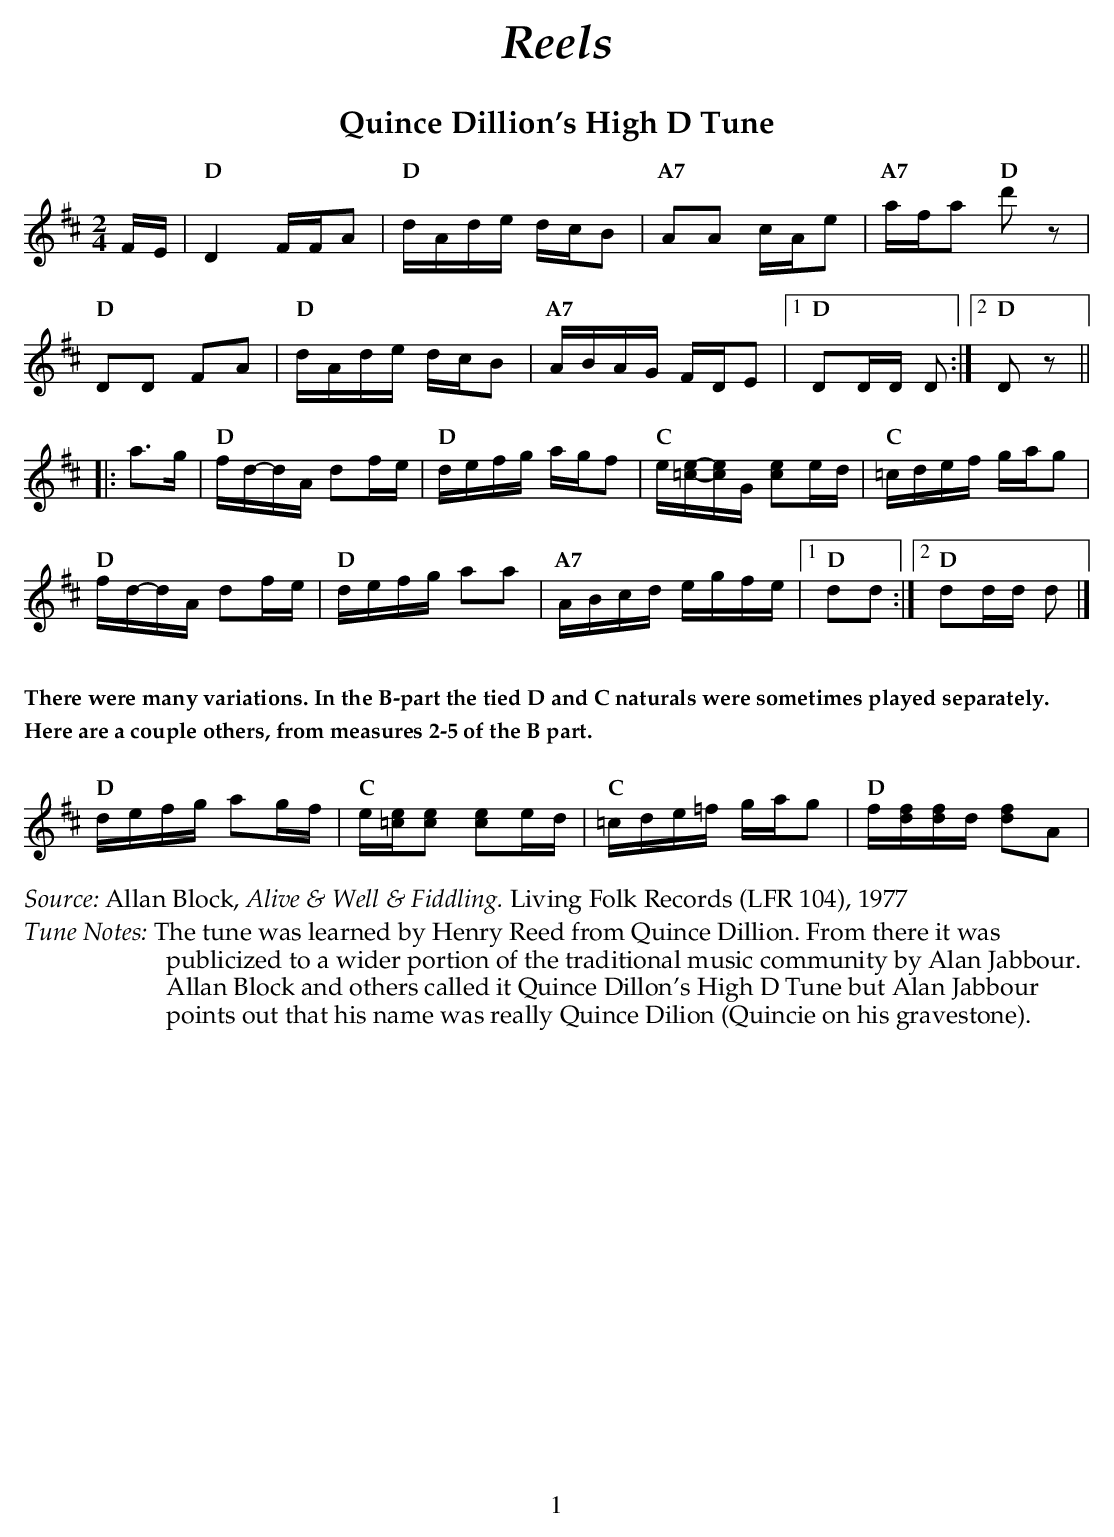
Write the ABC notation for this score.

X:1
T:Quince Dillion's High D Tune
M:2/4
L:1/16
K:D
  FE |\
"D" D4     FFA2 | "D" dAde dcB2 | "A7" A2A2    cAe2 |  "A7" afa2 "D" d'2z2 |
"D" D2D2 F2A2 | "D" dAde dcB2 | "A7" ABAG    FDE2 |1 "D" D2DD  D2   :|2 "D" D2z2  ||
|:a3g |\
"D" fd-dA d2fe | "D" defg agf2 | "C" e[=ce]-[ce]G [c2e2]ed | "C" =cdef gag2 |
"D" fd-dA d2fe | "D" defg a2a2 | "A7" ABcd egfe |1 "D" d2d2 :|2 "D" d2dd d2 |]
%%vskip 15
%%textfont Palatino-Bold 14
%%text There were many variations. In the B-part the tied D and C naturals were sometimes played separately.
%%text Here are a couple others, from measures 2-5 of the B part.
%%vskip 15
 "D" defg a2gf | "C" e[=ce][ce]2 [c2e2]ed |  "C" =cde=f gag2 | "D" f[fd][fd]d [fd]2A2 |
